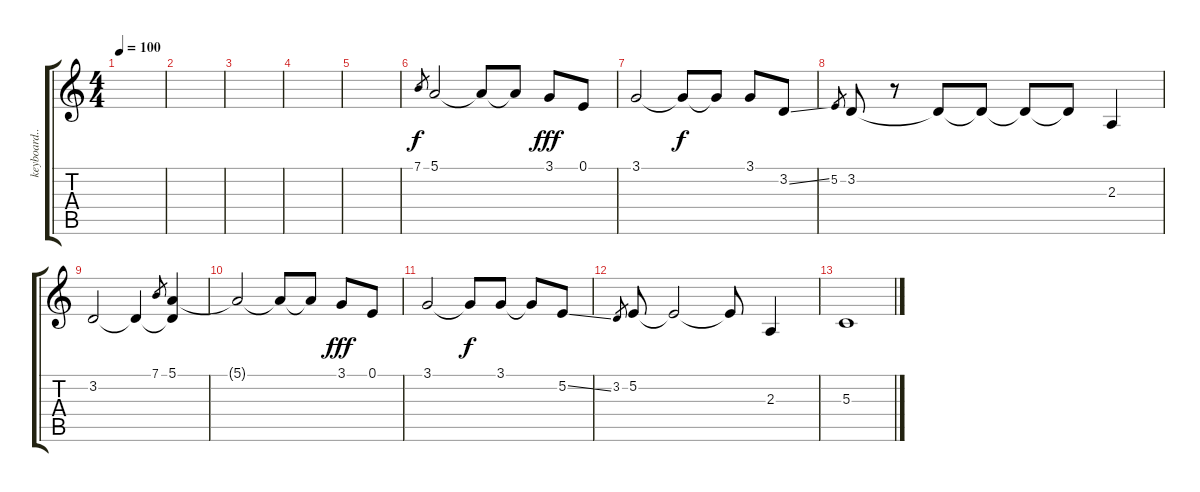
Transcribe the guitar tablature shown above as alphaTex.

\track ("keyboard..," "keyboard..") {instrument pad4choir}
\staff {score tabs}
\tuning (E4 B3 G3 D3 A2 E2) {hide}
\ts (4 4)
\tempo 100
\clef g2
\ks c
|
|
|
|
|
7.1.8{gr} 5.1.2 5.1{t}.8{dy f} 5.1{t}.8 3.1.8{dy fff} 0.1.8 |
3.1.2 3.1{t}.8{dy f} 3.1{t}.8 3.1.8 3.2{ss}.8 |
5.2.8{gr} 3.2.8 r.8 3.2{t}.8 3.2{t}.8 3.2{t}.8 3.2{t}.8 2.3.4 |
3.2.2 3.2{t}.4 7.1.8{gr} (5.1 3.2{t}).4 |
5.1{t}.2 5.1{t}.8 5.1{t}.8 3.1.8{dy fff} 0.1.8 |
3.1.2 3.1{t}.8{dy f} 3.1.8 3.1{t}.8 5.2{ss}.8 |
3.2.8{gr} 5.2.8 5.2{t}.2 5.2{t}.8 2.3.4 |
5.3.1
